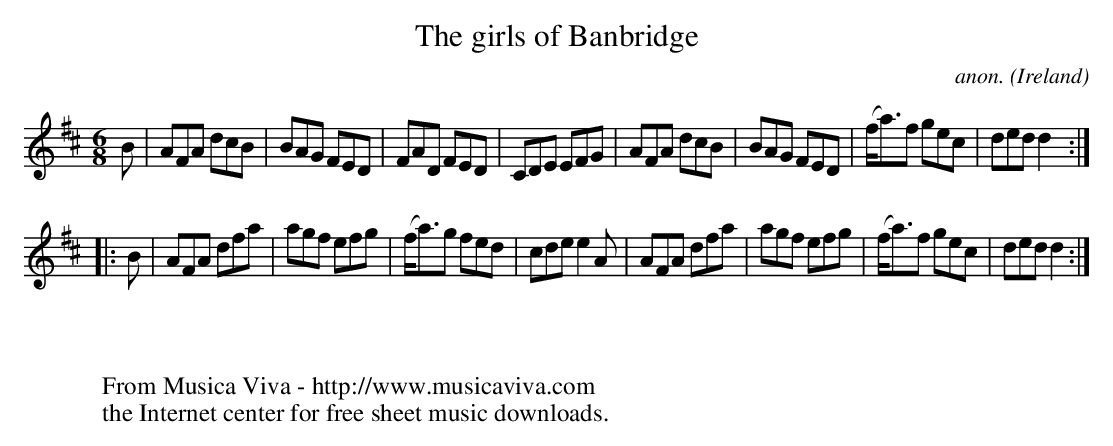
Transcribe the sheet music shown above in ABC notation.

X:1
T:The girls of Banbridge
C:anon.
O:Ireland
M:6/8
L:1/8
K:D
B|AFA dcB|BAG FED|FAD FED|CDE EFG|AFA dcB|BAG FED|(f<a)f gec|ded d2:|
|:B|AFA dfa|agf efg|(f<a)g fed|cde e2A|AFA dfa|agf efg|(f<a)f gec|ded d2:|
W:
W:
W: From Musica Viva - http://www.musicaviva.com
W: the Internet center for free sheet music downloads.
